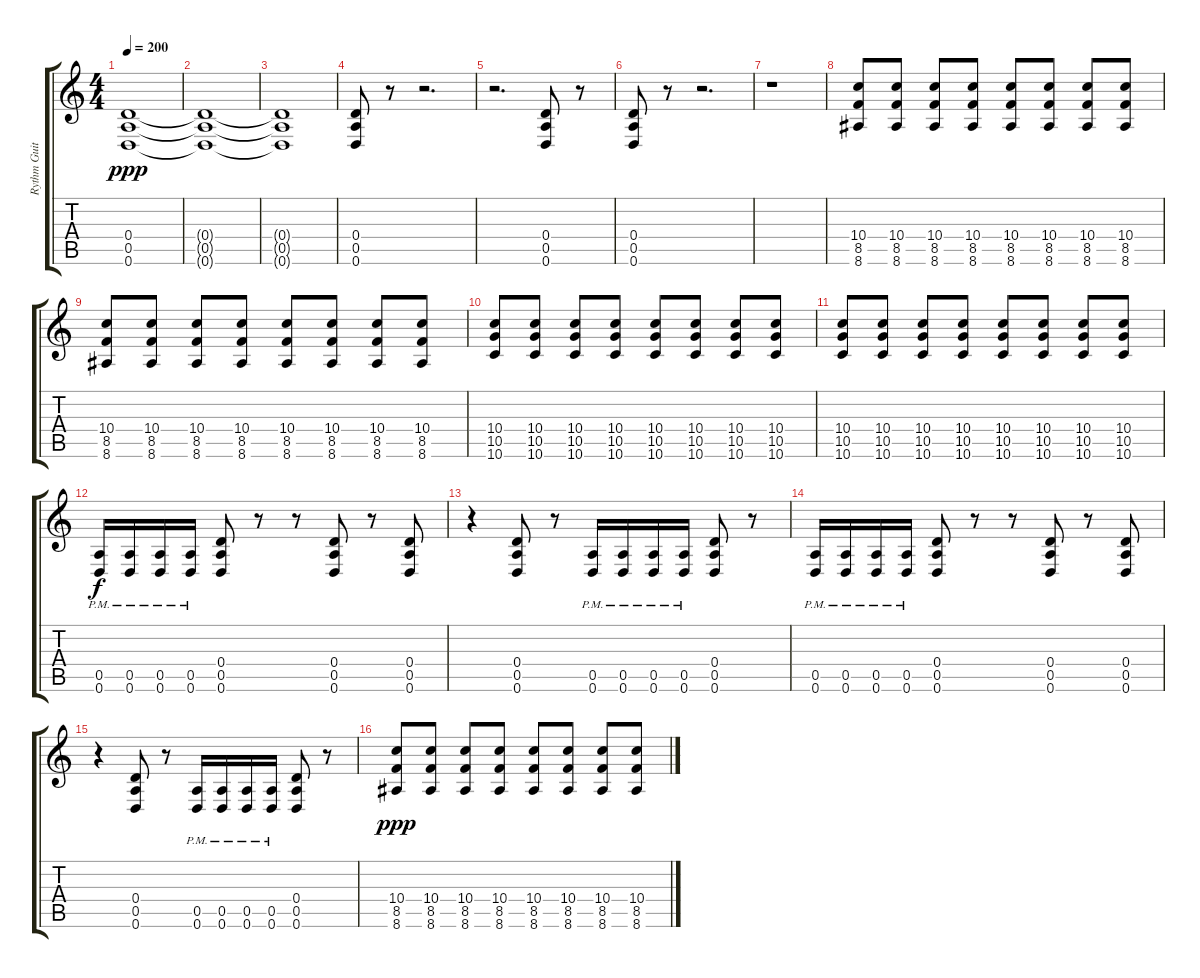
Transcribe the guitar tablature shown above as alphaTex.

\track ("Rythm Guitar" "Rythm Guit") {instrument distortionguitar}
\staff {score tabs}
\tuning (E4 B3 G3 D3 A2 D2) {hide}
\ts (4 4)
\tempo 200
\clef g2
\ks c
(0.4{t} 0.5{t} 0.6{t}).1{dy ppp} |
(0.4{t} 0.5{t} 0.6{t}).1 |
(0.4{t} 0.5{t} 0.6{t}).1 |
(0.4 0.5 0.6).8 r.8 r.2{d} |
r.2{d} (0.4 0.5 0.6).8 r.8 |
(0.4 0.5 0.6).8 r.8 r.2{d} |
r.1 |
(10.4 8.5 8.6).8 (10.4 8.5 8.6).8 (10.4 8.5 8.6).8 (10.4 8.5 8.6).8 (10.4 8.5 8.6).8 (10.4 8.5 8.6).8 (10.4 8.5 8.6).8 (10.4 8.5 8.6).8 |
(10.4 8.5 8.6).8 (10.4 8.5 8.6).8 (10.4 8.5 8.6).8 (10.4 8.5 8.6).8 (10.4 8.5 8.6).8 (10.4 8.5 8.6).8 (10.4 8.5 8.6).8 (10.4 8.5 8.6).8 |
(10.4 10.5 10.6).8 (10.4 10.5 10.6).8 (10.4 10.5 10.6).8 (10.4 10.5 10.6).8 (10.4 10.5 10.6).8 (10.4 10.5 10.6).8 (10.4 10.5 10.6).8 (10.4 10.5 10.6).8 |
(10.4 10.5 10.6).8 (10.4 10.5 10.6).8 (10.4 10.5 10.6).8 (10.4 10.5 10.6).8 (10.4 10.5 10.6).8 (10.4 10.5 10.6).8 (10.4 10.5 10.6).8 (10.4 10.5 10.6).8 |
(0.5{pm} 0.6{pm}).16{dy f} (0.5{pm} 0.6{pm}).16 (0.5{pm} 0.6{pm}).16 (0.5{pm} 0.6{pm}).16 (0.4 0.5 0.6).8 r.8 r.8 (0.4 0.5 0.6).8 r.8 (0.4 0.5 0.6).8 |
r.4 (0.4 0.5 0.6).8 r.8 (0.5{pm} 0.6{pm}).16 (0.5{pm} 0.6{pm}).16 (0.5{pm} 0.6{pm}).16 (0.5{pm} 0.6{pm}).16 (0.4 0.5 0.6).8 r.8 |
(0.5{pm} 0.6{pm}).16 (0.5{pm} 0.6{pm}).16 (0.5{pm} 0.6{pm}).16 (0.5{pm} 0.6{pm}).16 (0.4 0.5 0.6).8 r.8 r.8 (0.4 0.5 0.6).8 r.8 (0.4 0.5 0.6).8 |
r.4 (0.4 0.5 0.6).8 r.8 (0.5{pm} 0.6{pm}).16 (0.5{pm} 0.6{pm}).16 (0.5{pm} 0.6{pm}).16 (0.5{pm} 0.6{pm}).16 (0.4 0.5 0.6).8 r.8 |
(10.4 8.5 8.6).8{dy ppp} (10.4 8.5 8.6).8 (10.4 8.5 8.6).8 (10.4 8.5 8.6).8 (10.4 8.5 8.6).8 (10.4 8.5 8.6).8 (10.4 8.5 8.6).8 (10.4 8.5 8.6).8
